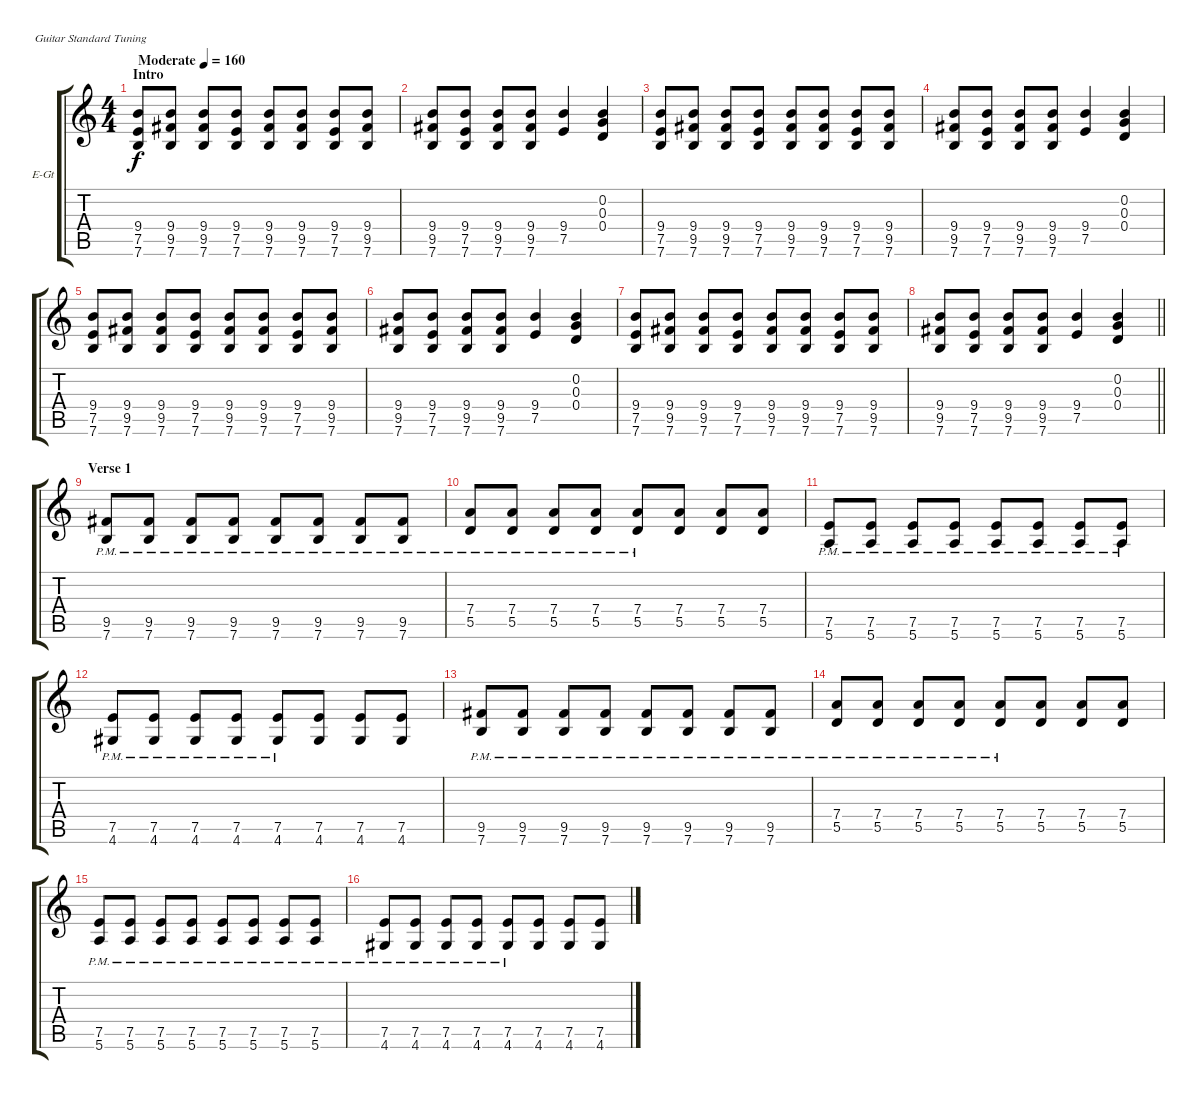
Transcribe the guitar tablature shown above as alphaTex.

\bracketExtendMode groupsimilarinstruments
\firstSystemTrackNameOrientation horizontal
\otherSystemsTrackNameOrientation horizontal
\track ("Lead guitar" "E-Gt") {instrument overdrivenguitar}
\staff {score tabs}
\tuning (E4 B3 G3 D3 A2 E2)
\ts (4 4)
\beaming (8 2 2 2 2)
\section ("" "Intro")
\tempo (160 "Moderate")
\clef g2
\ks c
(9.4 7.5 7.6).8{dy f instrument overdrivenguitar} (9.4 9.5 7.6).8 (9.4 9.5 7.6).8 (9.4 7.5 7.6).8 (9.4 9.5 7.6).8 (9.4 9.5 7.6).8 (9.4 7.5 7.6).8 (9.4 9.5 7.6).8 |
(9.4 9.5 7.6).8 (9.4 7.5 7.6).8 (9.4 9.5 7.6).8 (9.4 9.5 7.6).8 (9.4 7.5).4 (0.2 0.3 0.4).4 |
(9.4 7.5 7.6).8 (9.4 9.5 7.6).8 (9.4 9.5 7.6).8 (9.4 7.5 7.6).8 (9.4 9.5 7.6).8 (9.4 9.5 7.6).8 (9.4 7.5 7.6).8 (9.4 9.5 7.6).8 |
(9.4 9.5 7.6).8 (9.4 7.5 7.6).8 (9.4 9.5 7.6).8 (9.4 9.5 7.6).8 (9.4 7.5).4 (0.2 0.3 0.4).4 |
(9.4 7.5 7.6).8 (9.4 9.5 7.6).8 (9.4 9.5 7.6).8 (9.4 7.5 7.6).8 (9.4 9.5 7.6).8 (9.4 9.5 7.6).8 (9.4 7.5 7.6).8 (9.4 9.5 7.6).8 |
(9.4 9.5 7.6).8 (9.4 7.5 7.6).8 (9.4 9.5 7.6).8 (9.4 9.5 7.6).8 (9.4 7.5).4 (0.2 0.3 0.4).4 |
(9.4 7.5 7.6).8 (9.4 9.5 7.6).8 (9.4 9.5 7.6).8 (9.4 7.5 7.6).8 (9.4 9.5 7.6).8 (9.4 9.5 7.6).8 (9.4 7.5 7.6).8 (9.4 9.5 7.6).8 |
\barLineRight lightlight
(9.4 9.5 7.6).8 (9.4 7.5 7.6).8 (9.4 9.5 7.6).8 (9.4 9.5 7.6).8 (9.4 7.5).4 (0.2 0.3 0.4).4 |
\section ("" "Verse 1")
(9.5{pm} 7.6{pm}).8 (9.5{pm} 7.6{pm}).8 (9.5{pm} 7.6{pm}).8 (9.5{pm} 7.6{pm}).8 (9.5{pm} 7.6{pm}).8 (9.5{pm} 7.6{pm}).8 (9.5{pm} 7.6{pm}).8 (9.5{pm} 7.6{pm}).8 |
(7.4{pm} 5.5{pm}).8 (7.4{pm} 5.5{pm}).8 (7.4{pm} 5.5{pm}).8 (7.4{pm} 5.5{pm}).8 (7.4{pm} 5.5{pm}).8 (7.4 5.5).8 (7.4 5.5).8 (7.4 5.5).8 |
(7.5{pm} 5.6{pm}).8 (7.5{pm} 5.6{pm}).8 (7.5{pm} 5.6{pm}).8 (7.5{pm} 5.6{pm}).8 (7.5{pm} 5.6{pm}).8 (7.5{pm} 5.6{pm}).8 (7.5{pm} 5.6{pm}).8 (7.5{pm} 5.6{pm}).8 |
(7.5{pm} 4.6{pm}).8 (7.5{pm} 4.6{pm}).8 (7.5{pm} 4.6{pm}).8 (7.5{pm} 4.6{pm}).8 (7.5{pm} 4.6{pm}).8 (7.5 4.6).8 (7.5 4.6).8 (7.5 4.6).8 |
(9.5{pm} 7.6{pm}).8 (9.5{pm} 7.6{pm}).8 (9.5{pm} 7.6{pm}).8 (9.5{pm} 7.6{pm}).8 (9.5{pm} 7.6{pm}).8 (9.5{pm} 7.6{pm}).8 (9.5{pm} 7.6{pm}).8 (9.5{pm} 7.6{pm}).8 |
(7.4{pm} 5.5{pm}).8 (7.4{pm} 5.5{pm}).8 (7.4{pm} 5.5{pm}).8 (7.4{pm} 5.5{pm}).8 (7.4{pm} 5.5{pm}).8 (7.4 5.5).8 (7.4 5.5).8 (7.4 5.5).8 |
(7.5{pm} 5.6{pm}).8 (7.5{pm} 5.6{pm}).8 (7.5{pm} 5.6{pm}).8 (7.5{pm} 5.6{pm}).8 (7.5{pm} 5.6{pm}).8 (7.5{pm} 5.6{pm}).8 (7.5{pm} 5.6{pm}).8 (7.5{pm} 5.6{pm}).8 |
(7.5{pm} 4.6{pm}).8 (7.5{pm} 4.6{pm}).8 (7.5{pm} 4.6{pm}).8 (7.5{pm} 4.6{pm}).8 (7.5{pm} 4.6{pm}).8 (7.5 4.6).8 (7.5 4.6).8 (7.5 4.6).8
